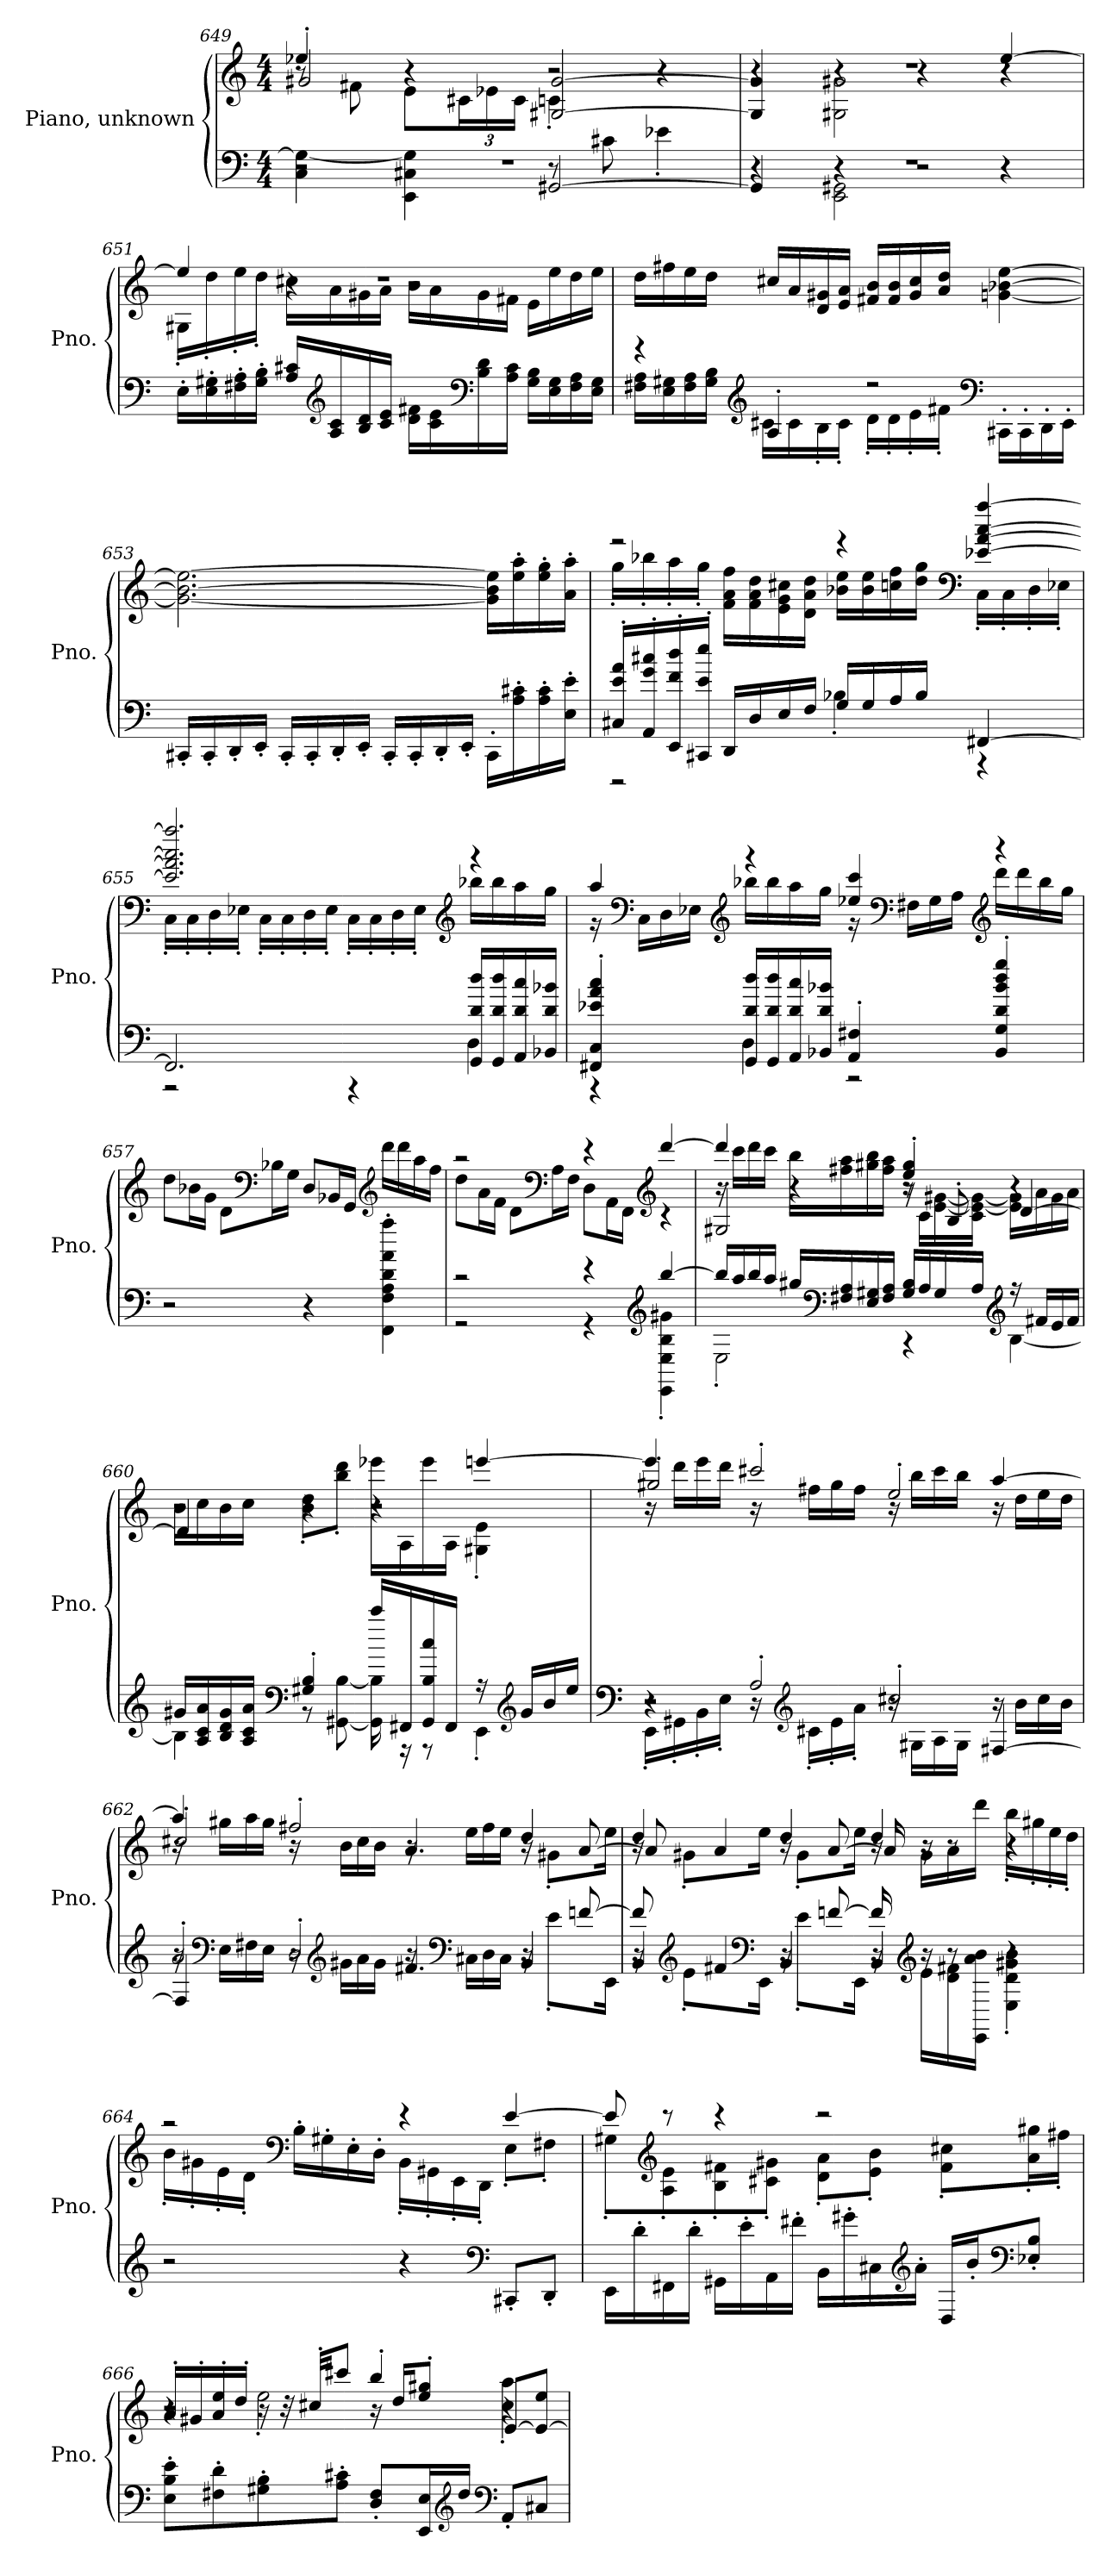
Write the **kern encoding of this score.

**kern	**kern
*part1	*part1
*staff2	*staff1
*I"Piano, unknown	*
*I'Pno.	*
!!LO:LB:g=z
*clefF4	*clefG2
*k[]	*k[]
*M4/4	*M4/4
=649	=649
*^	*^
*	*^	*	*^
1r	4C\ 4G#\_	2r	4ee-X'/	8r	2g#X/
.	.	.	.	8f#X\	.
.	4EE\ 4C#X\ 4G#\]	.	4r	8e\L	.
*	*	*	*	*Xbrackettup	*
.	.	.	.	24c#X\L	.
.	.	.	.	24e-X\	.
.	.	.	.	24c#\JJ	.
.	8r	[2GG#X/	2r	4cn'\	[2G#X/ [2g#/
.	8c#X\	.	.	.	.
.	4e-X'\	.	.	4r	.
=650	=650	=650	=650	=650	=650
1r	4r	4GG#/]	1r	4r	4G#/] 4g#/]
.	2EE\ 2GG#X\	4r	.	2G#X\ 2g#X\	4r
.	.	2r	.	.	4r
.	4r	.	.	4r	[4ee/
*v	*v	*v	*	*	*
!!LO:LB:g=z	!!	!!
=651	=651	=651	=651
16E'\LL	1r	16G#X'\LL	4ee/]
16E\' 16G#X\'	.	16dd'\	.
16F#X\' 16A\'	.	16ee'\	.
16G#\' 16B\'JJ	.	16dd'\JJ	.
16A/ 16c#X/LL	.	16cc#X\LL	4r
*clefG2	*	*	*
16A/ 16c#/	.	16a\	.
16B/ 16d/	.	16g#X\	.
16c#/ 16e/JJ	.	16a\JJ	.
16d\ 16f#X\LL	.	16b\LL	2r
16c#\ 16e\	.	16a\	.
*clefF4	*	*	*
16B\ 16d\	.	16g#\	.
16A\ 16c#\JJ	.	16f#X\JJ	.
16G#\ 16B\LL	.	16e\LL	.
16E\ 16G#\	.	16ee\	.
16F#\ 16A\	.	16dd\	.
16E\ 16G#\JJ	.	16ee\JJ	.
*	*v	*v	*v
!!LO:PB:g=z
=652	=652
*^	*
4r	16F#X\ 16A\LL	16dd\LL
.	16E\ 16G#X\	16ff#X\
.	16F#\ 16A\	16ee\
.	16G#\ 16B\JJ	16dd\JJ
*clefG2	*	*
4A'/	16c#X\LL	16cc#X/LL
.	16c#\	16a/
.	16B'\	16d/ 16g#X/
.	16c#'\JJ	16e/ 16a/JJ
2r	16d'\LL	16f#X/ 16b/LL
.	16d'\	16f#/ 16b/
.	16e'\	16g#/ 16cc#/
.	16f#X'\JJ	16a/ 16dd/JJ
*clefF4	*	*
.	16CC#X'\LL	[4gn\ [4b-X\ [4ee\
.	16CC#'\	.
.	16DD'\	.
.	16EE'\JJ	.
*v	*v	*
!!LO:LB:g=z
=653	=653
16CC#X'/LL	2.g\_ 2.b-\_ 2.ee\_
16CC#'/	.
16DD'/	.
16EE'/JJ	.
16CC#'/LL	.
16CC#'/	.
16DD'/	.
16EE'/JJ	.
16CC#'/LL	.
16CC#'/	.
16DD'/	.
16EE'/JJ	.
16CC#'\LL	16g\] 16b-\] 16ee\]LL
16A\' 16c#X\'	16ee\' 16aa\'
16A\' 16c#\'	16ee\' 16gg\'
16E\' 16e\'JJ	16a\' 16aa\'JJ
!!LO:LB:g=z
=654	=654
*^	*^
16C#X/' 16e/' 16a/'LL	2r	2r	16gg'\LL
16AA/' 16g/' 16cc#X/'	.	.	16bb-X'\
16EE/' 16f/' 16dd/'	.	.	16aa'\
16CC#X/' 16e/' 16ee/'JJ	.	.	16gg'\JJ
16DD/LL	.	.	16f\ 16a\ 16ff\LL
16D/	.	.	16f\ 16a\ 16dd\
16E/	.	.	16e\ 16g\ 16cc#X\
16F/JJ	.	.	16d\ 16a\ 16dd\JJ
16G/LL	4B-X'\	4r	16b-X\ 16ee\LL
16G/	.	.	16b-\ 16ee\
16A/	.	.	16ccn\ 16ff\
16B-/JJ	.	.	16dd\ 16gg\JJ
*	*	*clefF4	*
[4FF#X/	4r	[4e-X/ [4a/ [4cc/ [4aa/	16C'\LL
.	.	.	16C'\
.	.	.	16D'\
.	.	.	16E-X'\JJ
=655	=655	=655	=655
2.FF#/]	2r	2.e-/] 2.a/] 2.cc/] 2.aa/]	16C'\LL
.	.	.	16C'\
.	.	.	16D'\
.	.	.	16E-X'\JJ
.	.	.	16C'\LL
.	.	.	16C'\
.	.	.	16D'\
.	.	.	16E-'\JJ
.	4r	.	16C'\LL
.	.	.	16C'\
.	.	.	16D'\
.	.	.	16E-'\JJ
*	*	*clefG2	*
16GG/ 16d/ 16dd/LL	4D\	4r	16bb-X\LL
16GG/ 16d/ 16dd/	.	.	16bb-\
16AA/ 16d/ 16cc/	.	.	16aa\
16BB-X/ 16d/ 16b-X/JJ	.	.	16gg\JJ
!!LO:LB:g=z	!!
=656	=656	=656	=656
4FF#X/' 4C/' 4e-X/' 4a/' 4cc/'	4r	4aa/	16r
*	*	*clefF4	*
.	.	.	16C\LL
.	.	.	16D\
.	.	.	16E-X\JJ
*	*	*clefG2	*
16GG/ 16d/ 16dd/LL	4D\	4r	16bb-X\LL
16GG/ 16d/ 16dd/	.	.	16bb-\
16AA/ 16d/ 16cc/	.	.	16aa\
16BB-X/ 16d/ 16b-X/JJ	.	.	16gg\JJ
4AA/' 4F#X/'	2r	4ee-X/ 4ccc/	16r
*	*	*clefF4	*
.	.	.	16F#X\LL
.	.	.	16G\
.	.	.	16A\JJ
*	*	*clefG2	*
4BB-/' 4G/' 4d/' 4b-/' 4dd/' 4gg/'	.	4r	16ddd\LL
.	.	.	16ddd\
.	.	.	16bb-\
.	.	.	16gg\JJ
*v	*v	*	*
*	*v	*v
!!LO:LB:g=z
=657	=657
2r	8dd\L
.	16b-X\L
.	16g\JJ
.	8d\L
*	*clefF4
.	16B-X\L
.	16G\JJ
4r	8D/L
.	16BB-X/L
.	16GG/JJ
*	*clefG2
4FF\' 4F\' 4A\' 4d\' 4a\' 4aa\'	16ddd\LL
.	16ddd\
.	16aa\
.	16ff\JJ
=658	=658
*^	*^
2r	2r	2r	8dd\L
.	.	.	16a\L
.	.	.	16f\JJ
.	.	.	8d\L
*	*	*clefF4	*
.	.	.	16A\L
.	.	.	16F\JJ
4r	4r	4r	8D\L
.	.	.	16AA\L
.	.	.	16FF\JJ
*clefG2	*	*clefG2	*
[4bb/	4EE\' 4E\' 4B\' 4g#X\'	[4ddd/	4r
!!LO:LB:g=z
=659	=659	=659	=659
*	*	*	*^
16bb/LL]	2E'\	4ddd/]	16r	2G#X'/
16aa/	.	.	16ccc\LL	.
16bb/	.	.	16ddd\	.
16aa/JJ	.	.	16ccc\JJ	.
16gg#X/LL	.	4r	16bb\LL	.
*clefF4	*	*	*	*
16F#X/ 16A/	.	.	16ff#X\ 16aa\	.
16E/ 16G#X/	.	.	16gg#X\ 16bb\	.
16F#/ 16A/JJ	.	.	16ff#\ 16aa\JJ	.
16G#/ 16B/LL	4r	4ee/' 4gg#/'	16r	8r
16A/	.	.	16c\LL	.
16G#/	.	.	[16e\ [16g#X\	8B'/
16A/JJ	.	.	16c\ 16e\_ 16g#\_JJ	.
*clefG2	*	*	*	*
16r	[4B\	4r	16e\] 16g#\]LL	[4d/
16f#X/LL	.	.	16a\	.
16e/	.	.	16g#\	.
16f#/JJ	.	.	16a\JJ	.
!!LO:PB:g=z	!!	!!
=660	=660	=660	=660	=660
16g#X/LL	4B\]	2r	16b\LL	4d/]
16A/ 16c/ 16a/	.	.	16cc\	.
16B/ 16d/ 16g#/	.	.	16b\	.
16A/ 16c/ 16a/JJ	.	.	16cc\JJ	.
*clefF4	*	*	*	*
4G#X/' 4B/'	8r	.	8b\' 8dd\'L	4r
.	[8GG#X\ [8B\	.	8bb\' 8ddd\'J	.
16ccc/LL	16GG#\] 16B\]	4r	16eee-X\LL	2r
16FF#X/	16r	.	16A\	.
16GG#/ 16B/ 16cc/	8r	.	16eee-\	.
16FF#/JJ	.	.	16A\JJ	.
16r	4EE'\	[4eeen/	4G#X\' 4e\'	.
*clefG2	*	*	*	*
16g#/LL	.	.	.	.
16b/	.	.	.	.
16ee/JJ	.	.	.	.
*v	*v	*	*	*
!!LO:LB:g=z	!!	!!
=661	=661	=661	=661
*clefF4	*	*	*
*^	*	*	*
*	*^	*	*	*
2r	16EE'\LL	4r	4eee/]	16r	2gg#X'/
.	16GG#X'\	.	.	16ddd\LL	.
.	16BB'\	.	.	16eee\	.
.	16E'\JJ	.	.	16ddd\JJ	.
.	16r	2A'/	2ccc#X'/	16r	.
*clefG2	*	*	*	*	*
.	16c#X'\LL	.	.	16ff#X\LL	.
.	16e'\	.	.	16gg#\	.
.	16a'\JJ	.	.	16ff#\JJ	.
2cc#X'/	16r	.	.	16r	2ee'/
.	16G#X\LL	.	.	16bb\LL	.
.	16A\	.	.	16ccc#\	.
.	16G#\JJ	.	.	16bb\JJ	.
.	16r	[4F#X/	[4aa/	16r	.
.	16b\LL	.	.	16dd\LL	.
.	16cc#\	.	.	16ee\	.
.	16b\JJ	.	.	16dd\JJ	.
!!LO:LB:g=z	!!	!!
=662	=662	=662	=662	=662	=662
2a'/	16r	4F#/]	4aa/]	16r	2cc#X'/
*clefF4	*	*	*	*	*
.	16E\LL	.	.	16gg#X\LL	.
.	16F#X\	.	.	16aa\	.
.	16E\JJ	.	.	16gg#\JJ	.
.	16r	2D'/	2ff#X'/	16r	.
*clefG2	*	*	*	*	*
.	16g#X\LL	.	.	16b\LL	.
.	16a\	.	.	16cc#\	.
.	16g#\JJ	.	.	16b\JJ	.
4.f#X/	16r	.	.	16r	4.a/
*clefF4	*	*	*	*	*
.	16C#X\LL	.	.	16ee\LL	.
.	16D\	.	.	16ff#\	.
.	16C#\JJ	.	.	16ee\JJ	.
.	16r	4BB/	4dd/	16r	.
.	8e'\L	.	.	8g#X'\L	.
[8fn/	.	.	.	.	[8a/
.	16EE\Jk	.	.	16ee\Jk	.
!!LO:LB:g=z	!!	!!
=663	=663	=663	=663	=663	=663
8f/]	16r	4BB/	4dd/	16r	8a/]
*clefG2	*	*	*	*	*
.	8e'\L	.	.	8g#X'\L	.
4f#X/	.	.	.	.	4a/
*clefF4	*	*	*	*	*
.	16EE\Jk	.	.	16ee\Jk	.
.	16r	4BB/	4dd/	16r	.
.	8e'\L	.	.	8g#'\L	.
[8fn/	.	.	.	.	[8a/
.	16EE\Jk	.	.	16ee\Jk	.
16f/]	16r	4BB/	4dd/	16r	16a/]
*clefG2	*	*	*	*	*
16r	16e\LL	.	.	16g#\LL	16r
8r	16d\ 16f#X\	.	.	16a\	8r
.	16EE\ 16a\ 16b\JJ	.	.	16ddd\JJ	.
4r	4E\' 4d\' 4g#X\' 4b\'	4r	4r	16bb'\LL	4r
.	.	.	.	16gg#X'\	.
.	.	.	.	16ee'\	.
.	.	.	.	16dd'\JJ	.
*v	*v	*v	*	*	*
*	*	*v	*v
!!LO:LB:g=z
=664	=664	=664
2r	2r	16b'\LL
.	.	16g#X'\
.	.	16e'\
.	.	16d'\JJ
*	*clefF4	*
.	.	16B'\LL
.	.	16G#X'\
.	.	16E'\
.	.	16D'\JJ
4r	4r	16BB'\LL
.	.	16GG#X'\
.	.	16EE'\
.	.	16DD'\JJ
*clefF4	*	*
8CC#X'/L	[4e/	8E'\L
8DD'/J	.	8F#X'\J
!!LO:LB:g=z	!!
=665	=665	=665
16EE\LL	8e/]	8G#X'\L
16d'\	.	.
*	*clefG2	*
16FF#X\	8r	8A\' 8e\'
16d'\JJ	.	.
16GG#X\LL	4r	8B\' 8f#X\'
16e'\	.	.
16AA\	.	8c#X\' 8g#X\'J
16f#X'\JJ	.	.
16BB\LL	2r	8d\' 8a\'L
16g#X'\	.	.
16C#X\	.	8e\' 8b\'J
*clefG2	*	*
16a'\JJ	.	.
16D/LL	.	8f#\' 8cc#X\'L
16b'/J	.	.
*clefF4	*	*
8E-X/' 8B/'J	.	16a\' 16gg#X\'L
.	.	16ff#X'\JJ
!!LO:PB:g=z
=666	=666	=666
*	*	*^
8E\' 8B\' 8e\'L	2r	4r	16a'/LL
.	.	.	16g#X'/
8F#X\' 8d\'	.	.	16a/' 16ee/'
.	.	.	16dd'/JJ
8G#X\' 8B\'	.	2ee'\	16r
.	.	.	32r
.	.	.	32cc#X'/KKL
8A\' 8c#X\'J	.	.	8ccc#X/J
8D/' 8F#/'L	4bb'/	.	16r
.	.	.	16dd/KL
16EE/ 16E/L	.	.	8ee/' 8gg#X/'J
*clefG2	*	*	*
16dd/JJ	.	.	.
*clefF4	*	*	*
8AA'/L	4r	4cc#\' 4aa\'	[8e/L
8C#X/J	.	.	8e/_ 8ee/J
*	*v	*v	*v
=	=
*-	*-
